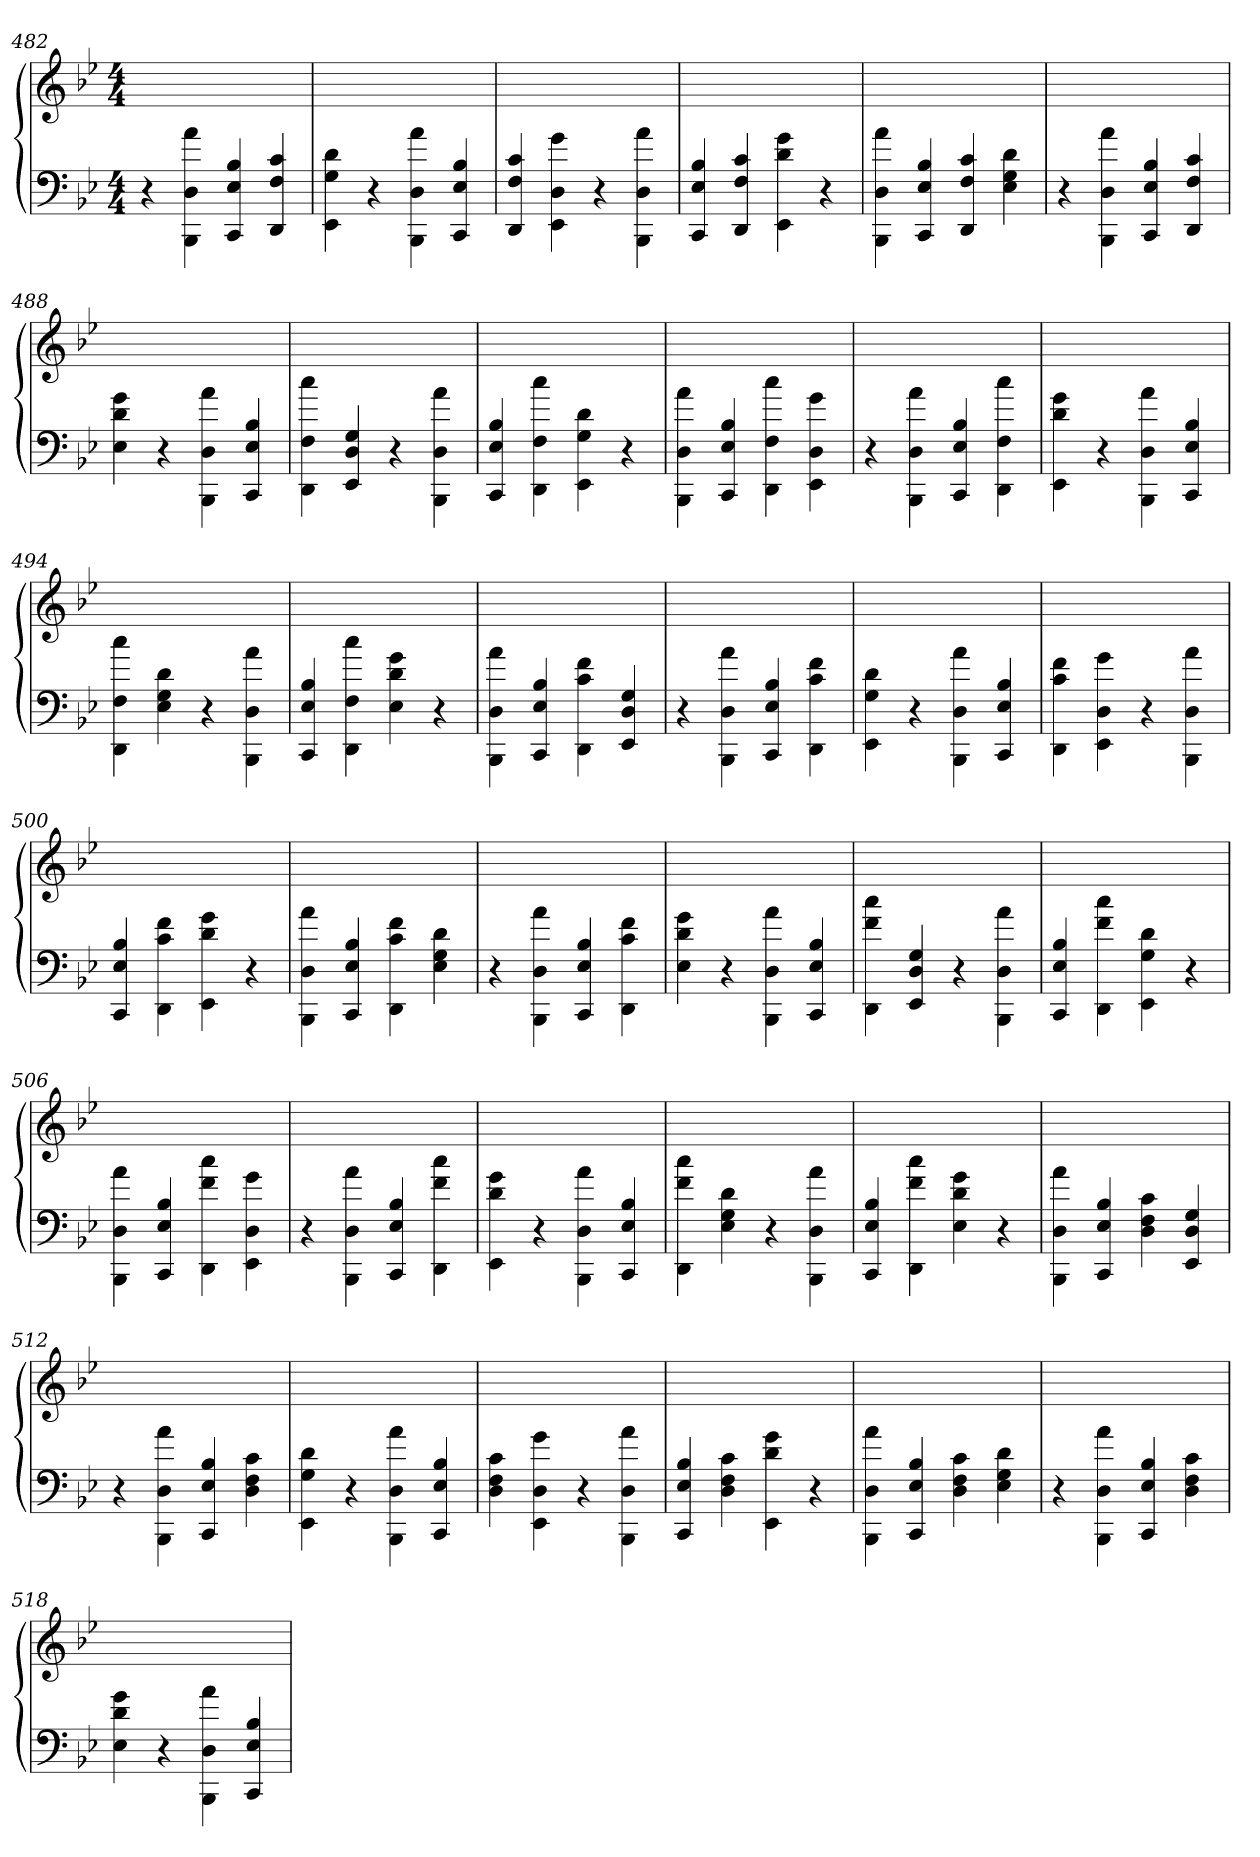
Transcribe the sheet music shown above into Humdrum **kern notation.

**kern	**kern
*part2	*part1
*staff2	*staff1
*clefF4	*clefG2
*k[b-e-]	*k[b-e-]
*B-:	*B-:
*M4/4	*M4/4
=482	=482
4r	1ryy
4BBB- 4D 4a	.
4CC 4E- 4B-	.
4DD 4F 4c	.
=483	=483
4EE- 4G 4d	1ryy
4r	.
4BBB- 4D 4a	.
4CC 4E- 4B-	.
=484	=484
4DD 4F 4c	1ryy
4EE- 4D 4g	.
4r	.
4BBB- 4D 4a	.
=485	=485
4CC 4E- 4B-	1ryy
4DD 4F 4c	.
4EE- 4d 4g	.
4r	.
=486	=486
4BBB- 4D 4a	1ryy
4CC 4E- 4B-	.
4DD 4F 4c	.
4E- 4G 4d	.
=487	=487
4r	1ryy
4BBB- 4D 4a	.
4CC 4E- 4B-	.
4DD 4F 4c	.
=488	=488
4E- 4d 4g	1ryy
4r	.
4BBB- 4D 4a	.
4CC 4E- 4B-	.
=489	=489
4DD 4F 4cc	1ryy
4EE- 4D 4G	.
4r	.
4BBB- 4D 4a	.
=490	=490
4CC 4E- 4B-	1ryy
4DD 4F 4cc	.
4EE- 4G 4d	.
4r	.
=491	=491
4BBB- 4D 4a	1ryy
4CC 4E- 4B-	.
4DD 4F 4cc	.
4EE- 4D 4g	.
=492	=492
4r	1ryy
4BBB- 4D 4a	.
4CC 4E- 4B-	.
4DD 4F 4cc	.
=493	=493
4EE- 4d 4g	1ryy
4r	.
4BBB- 4D 4a	.
4CC 4E- 4B-	.
=494	=494
4DD 4F 4cc	1ryy
4E- 4G 4d	.
4r	.
4BBB- 4D 4a	.
=495	=495
4CC 4E- 4B-	1ryy
4DD 4F 4cc	.
4E- 4d 4g	.
4r	.
=496	=496
4BBB- 4D 4a	1ryy
4CC 4E- 4B-	.
4DD 4c 4f	.
4EE- 4D 4G	.
=497	=497
4r	1ryy
4BBB- 4D 4a	.
4CC 4E- 4B-	.
4DD 4c 4f	.
=498	=498
4EE- 4G 4d	1ryy
4r	.
4BBB- 4D 4a	.
4CC 4E- 4B-	.
=499	=499
4DD 4c 4f	1ryy
4EE- 4D 4g	.
4r	.
4BBB- 4D 4a	.
=500	=500
4CC 4E- 4B-	1ryy
4DD 4c 4f	.
4EE- 4d 4g	.
4r	.
=501	=501
4BBB- 4D 4a	1ryy
4CC 4E- 4B-	.
4DD 4c 4f	.
4E- 4G 4d	.
=502	=502
4r	1ryy
4BBB- 4D 4a	.
4CC 4E- 4B-	.
4DD 4c 4f	.
=503	=503
4E- 4d 4g	1ryy
4r	.
4BBB- 4D 4a	.
4CC 4E- 4B-	.
=504	=504
4DD 4f 4cc	1ryy
4EE- 4D 4G	.
4r	.
4BBB- 4D 4a	.
=505	=505
4CC 4E- 4B-	1ryy
4DD 4f 4cc	.
4EE- 4G 4d	.
4r	.
=506	=506
4BBB- 4D 4a	1ryy
4CC 4E- 4B-	.
4DD 4f 4cc	.
4EE- 4D 4g	.
=507	=507
4r	1ryy
4BBB- 4D 4a	.
4CC 4E- 4B-	.
4DD 4f 4cc	.
=508	=508
4EE- 4d 4g	1ryy
4r	.
4BBB- 4D 4a	.
4CC 4E- 4B-	.
=509	=509
4DD 4f 4cc	1ryy
4E- 4G 4d	.
4r	.
4BBB- 4D 4a	.
=510	=510
4CC 4E- 4B-	1ryy
4DD 4f 4cc	.
4E- 4d 4g	.
4r	.
=511	=511
4BBB- 4D 4a	1ryy
4CC 4E- 4B-	.
4D 4F 4c	.
4EE- 4D 4G	.
=512	=512
4r	1ryy
4BBB- 4D 4a	.
4CC 4E- 4B-	.
4D 4F 4c	.
=513	=513
4EE- 4G 4d	1ryy
4r	.
4BBB- 4D 4a	.
4CC 4E- 4B-	.
=514	=514
4D 4F 4c	1ryy
4EE- 4D 4g	.
4r	.
4BBB- 4D 4a	.
=515	=515
4CC 4E- 4B-	1ryy
4D 4F 4c	.
4EE- 4d 4g	.
4r	.
=516	=516
4BBB- 4D 4a	1ryy
4CC 4E- 4B-	.
4D 4F 4c	.
4E- 4G 4d	.
=517	=517
4r	1ryy
4BBB- 4D 4a	.
4CC 4E- 4B-	.
4D 4F 4c	.
=518	=518
4E- 4d 4g	1ryy
4r	.
4BBB- 4D 4a	.
4CC 4E- 4B-	.
=	=
*-	*-
